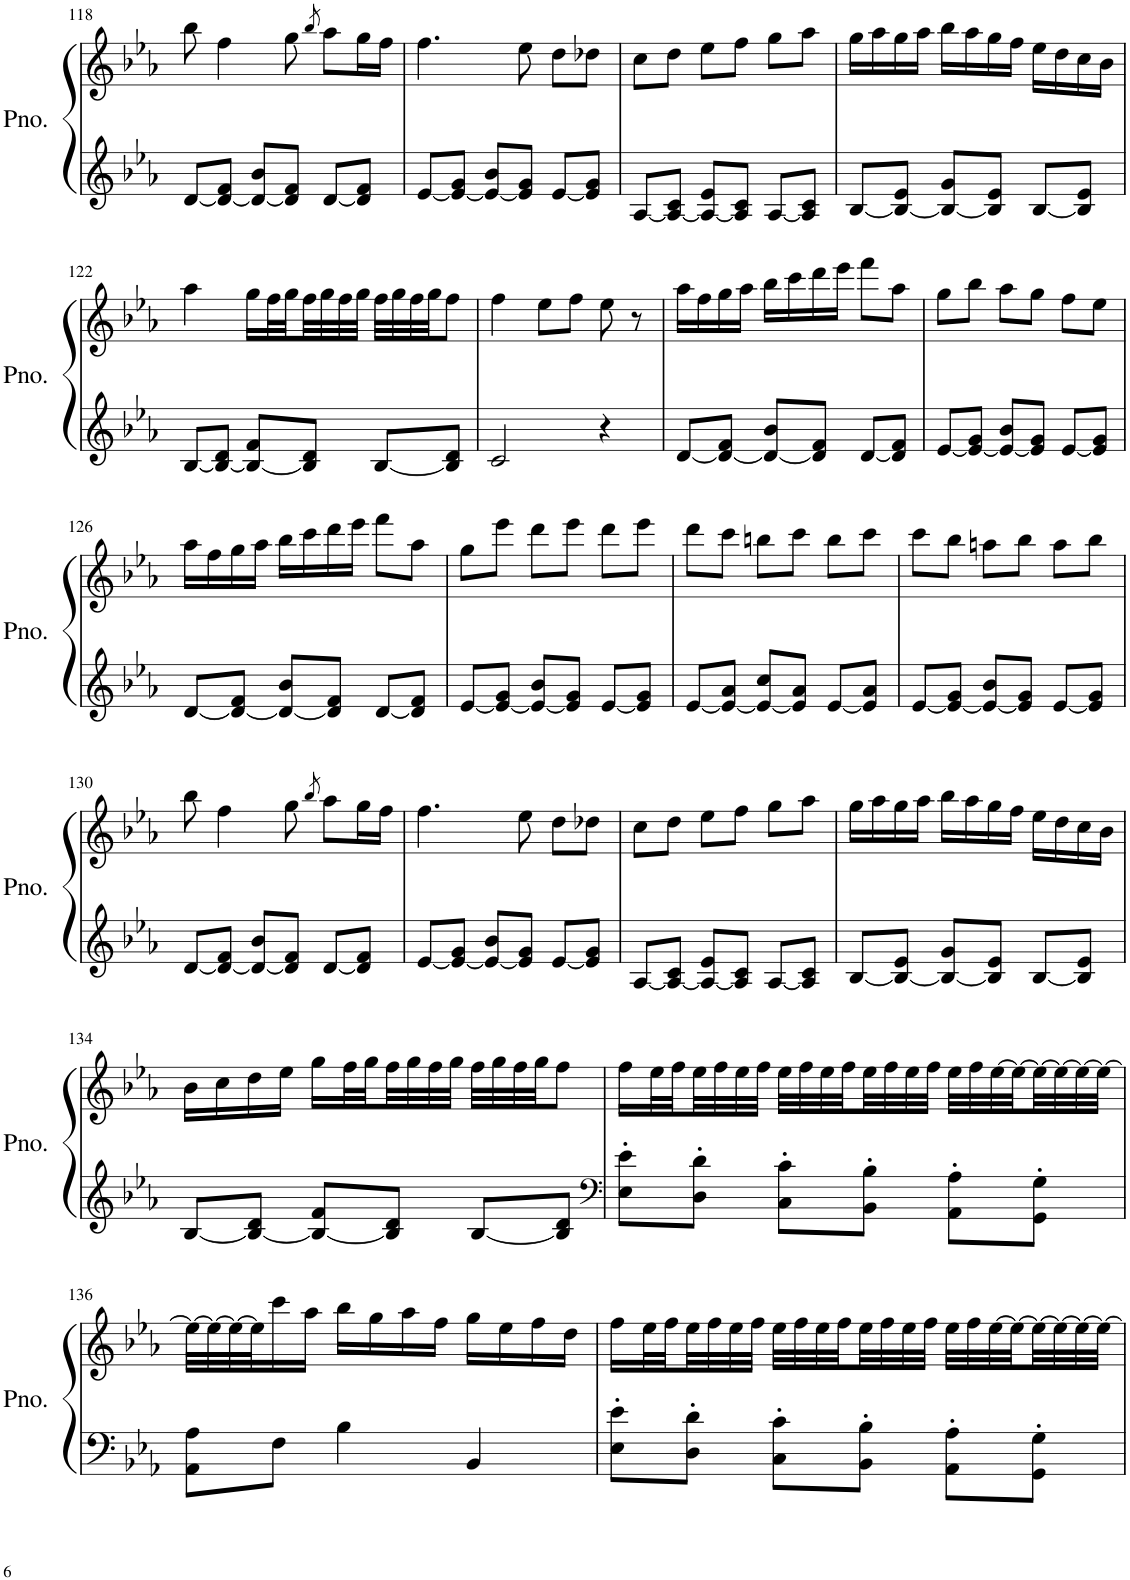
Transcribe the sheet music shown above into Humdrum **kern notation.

**kern	**kern
*part1	*part1
*staff2	*staff1
*I"Piano	*
*I'Pno.	*
!!LO:PB:g=z
*clefG2	*clefG2
*k[b-e-a-]	*k[b-e-a-]
*M3/4	*M3/4
=118	=118
[8d/L	8bb-\
8d/_ 8f/J	4ff\
8d/_ 8b-/L	.
8d/] 8f/J	8gg\
.	8qbb-/
[8d/L	8aa-\L
8d/] 8f/J	16gg\L
.	16ff\JJ
=119	=119
[8e-/L	4.ff\
8e-/_ 8g/J	.
8e-/_ 8b-/L	.
8e-/] 8g/J	8ee-\
[8e-/L	8dd\L
8e-/] 8g/J	8dd-X\J
=120	=120
[8A-/L	8cc\L
8A-/_ 8c/J	8dd\J
8A-/_ 8e-/L	8ee-\L
8A-/] 8c/J	8ff\J
[8A-/L	8gg\L
8A-/] 8c/J	8aa-\J
=121	=121
[8B-/L	16gg\LL
.	16aa-\
8B-/_ 8e-/J	16gg\
.	16aa-\JJ
8B-/_ 8g/L	16bb-\LL
.	16aa-\
8B-/] 8e-/J	16gg\
.	16ff\JJ
[8B-/L	16ee-\LL
.	16dd\
8B-/] 8e-/J	16cc\
.	16b-\JJ
!!LO:LB:g=z
=122	=122
[8B-/L	4aa-\
8B-/_ 8d/J	.
8B-/_ 8f/L	16gg\LL
.	32ff\L
.	32gg\
8B-/] 8d/J	32ff\
.	32gg\
.	32ff\
.	32gg\JJJ
[8B-/L	32ff\LLL
.	32gg\
.	32ff\
.	32gg\JJ
8B-/] 8d/J	8ff\J
=123	=123
2c/	4ff\
.	8ee-\L
.	8ff\J
4r	8ee-\
.	8r
=124	=124
[8d/L	16aa-\LL
.	16ff\
8d/_ 8f/J	16gg\
.	16aa-\JJ
8d/_ 8b-/L	16bb-\LL
.	16ccc\
8d/] 8f/J	16ddd\
.	16eee-\JJ
[8d/L	8fff\L
8d/] 8f/J	8aa-\J
=125	=125
[8e-/L	8gg\L
8e-/_ 8g/J	8bb-\J
8e-/_ 8b-/L	8aa-\L
8e-/] 8g/J	8gg\J
[8e-/L	8ff\L
8e-/] 8g/J	8ee-\J
!!LO:LB:g=z
=126	=126
[8d/L	16aa-\LL
.	16ff\
8d/_ 8f/J	16gg\
.	16aa-\JJ
8d/_ 8b-/L	16bb-\LL
.	16ccc\
8d/] 8f/J	16ddd\
.	16eee-\JJ
[8d/L	8fff\L
8d/] 8f/J	8aa-\J
=127	=127
[8e-/L	8gg\L
8e-/_ 8g/J	8eee-\J
8e-/_ 8b-/L	8ddd\L
8e-/] 8g/J	8eee-\J
[8e-/L	8ddd\L
8e-/] 8g/J	8eee-\J
=128	=128
[8e-/L	8ddd\L
8e-/_ 8a-/J	8ccc\J
8e-/_ 8cc/L	8bbn\L
8e-/] 8a-/J	8ccc\J
[8e-/L	8bb\L
8e-/] 8a-/J	8ccc\J
=129	=129
[8e-/L	8ccc\L
8e-/_ 8g/J	8bb-\J
8e-/_ 8b-/L	8aan\L
8e-/] 8g/J	8bb-\J
[8e-/L	8aa\L
8e-/] 8g/J	8bb-\J
!!LO:LB:g=z
=130	=130
[8d/L	8bb-\
8d/_ 8f/J	4ff\
8d/_ 8b-/L	.
8d/] 8f/J	8gg\
.	8qbb-/
[8d/L	8aa-\L
8d/] 8f/J	16gg\L
.	16ff\JJ
=131	=131
[8e-/L	4.ff\
8e-/_ 8g/J	.
8e-/_ 8b-/L	.
8e-/] 8g/J	8ee-\
[8e-/L	8dd\L
8e-/] 8g/J	8dd-X\J
=132	=132
[8A-/L	8cc\L
8A-/_ 8c/J	8dd\J
8A-/_ 8e-/L	8ee-\L
8A-/] 8c/J	8ff\J
[8A-/L	8gg\L
8A-/] 8c/J	8aa-\J
=133	=133
[8B-/L	16gg\LL
.	16aa-\
8B-/_ 8e-/J	16gg\
.	16aa-\JJ
8B-/_ 8g/L	16bb-\LL
.	16aa-\
8B-/] 8e-/J	16gg\
.	16ff\JJ
[8B-/L	16ee-\LL
.	16dd\
8B-/] 8e-/J	16cc\
.	16b-\JJ
!!LO:LB:g=z
=134	=134
[8B-/L	16b-\LL
.	16cc\
8B-/_ 8d/J	16dd\
.	16ee-\JJ
8B-/_ 8f/L	16gg\LL
.	32ff\L
.	32gg\
8B-/] 8d/J	32ff\
.	32gg\
.	32ff\
.	32gg\JJJ
[8B-/L	32ff\LLL
.	32gg\
.	32ff\
.	32gg\JJ
8B-/] 8d/J	8ff\J
=135	=135
*clefF4	*
8E-\' 8e-\'L	16ff\LL
.	32ee-\L
.	32ff\
8D\' 8d\'J	32ee-\
.	32ff\
.	32ee-\
.	32ff\JJJ
8C\' 8c\'L	32ee-\LLL
.	32ff\
.	32ee-\
.	32ff\
8BB-\' 8B-\'J	32ee-\
.	32ff\
.	32ee-\
.	32ff\JJJ
8AA-\' 8A-\'L	32ee-\LLL
.	32ff\
.	[32ee-\
.	32ee-\_
8GG\' 8G\'J	32ee-\_
.	32ee-\_
.	32ee-\_
.	32ee-\JJJ_
!!LO:LB:g=z
=136	=136
8AA-\ 8A-\L	32ee-\LLL_
.	32ee-\_
.	32ee-\_
.	32ee-\J]
8F\J	16ccc\
.	16aa-\JJ
4B-\	16bb-\LL
.	16gg\
.	16aa-\
.	16ff\JJ
4BB-/	16gg\LL
.	16ee-\
.	16ff\
.	16dd\JJ
=137	=137
8E-\' 8e-\'L	16ff\LL
.	32ee-\L
.	32ff\
8D\' 8d\'J	32ee-\
.	32ff\
.	32ee-\
.	32ff\JJJ
8C\' 8c\'L	32ee-\LLL
.	32ff\
.	32ee-\
.	32ff\
8BB-\' 8B-\'J	32ee-\
.	32ff\
.	32ee-\
.	32ff\JJJ
8AA-\' 8A-\'L	32ee-\LLL
.	32ff\
.	[32ee-\
.	32ee-\_
8GG\' 8G\'J	32ee-\_
.	32ee-\_
.	32ee-\_
.	32ee-\JJJ_
=	=
*-	*-
